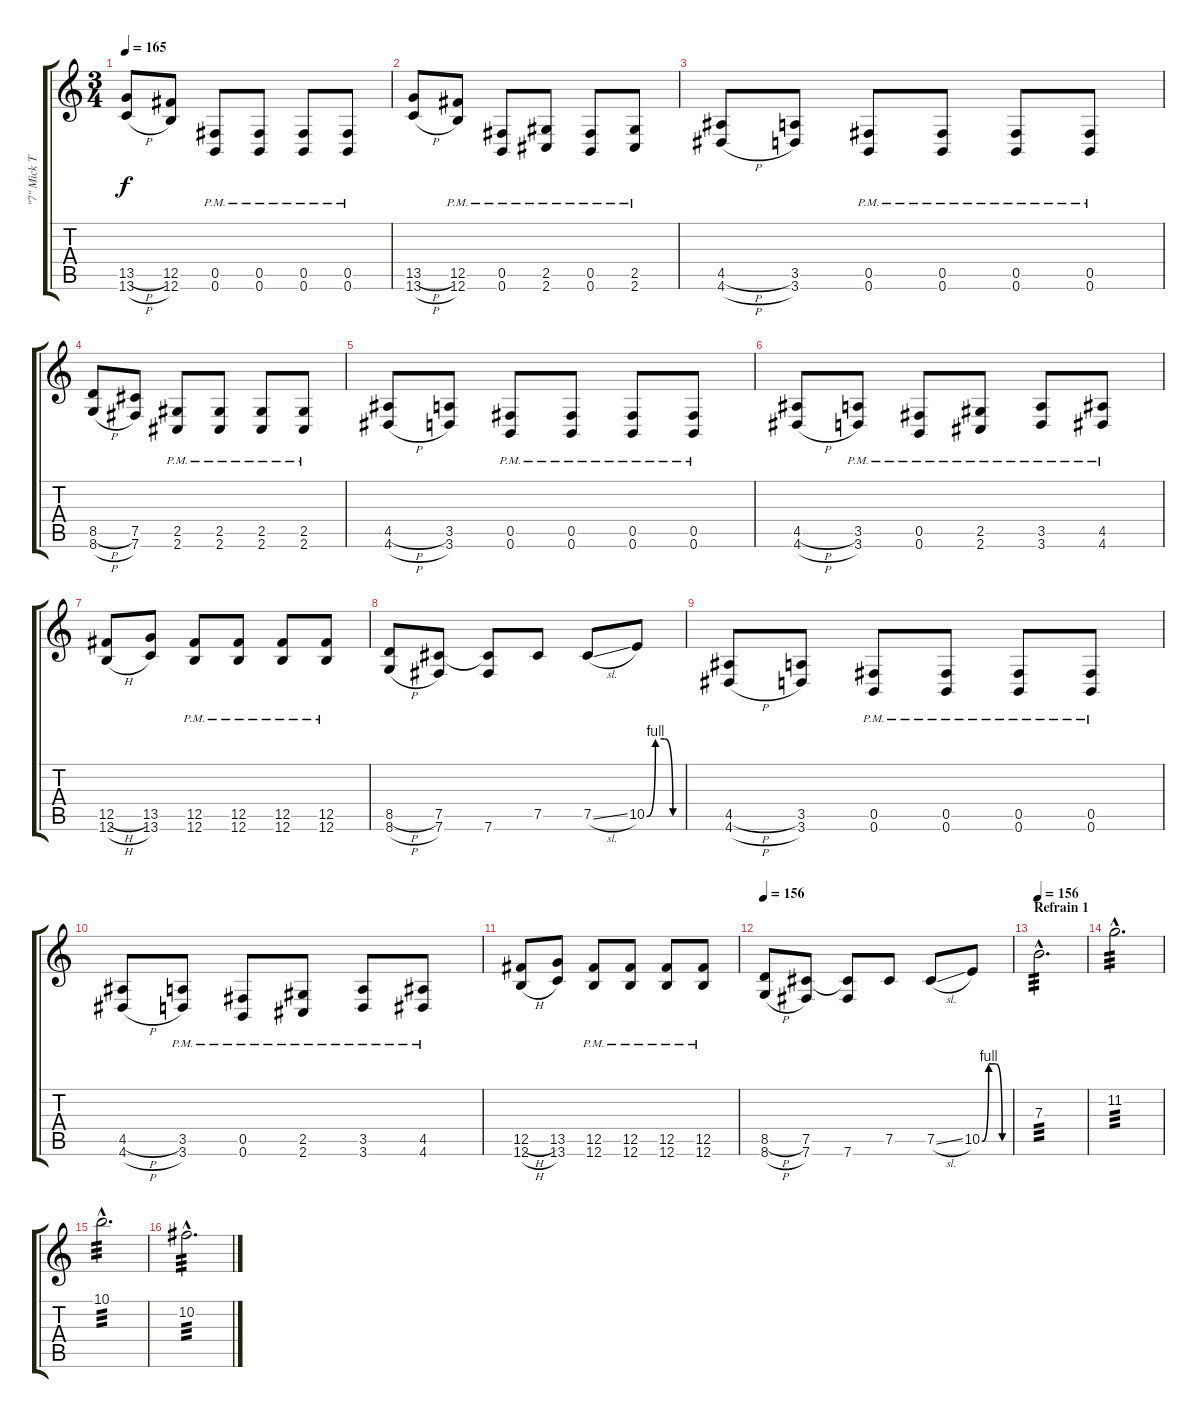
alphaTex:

\track ("\"7\" Mick Thompson (Guitar 1)" "\"7\" Mick T") {instrument distortionguitar}
\staff {score tabs}
\tuning (Db4 Ab3 E3 B2 Gb2 B1) {hide}
\ts (3 4)
\tempo 165
\clef g2
\ks c
(13.5{h} 13.6{h}).8{dy f} (12.5 12.6).8 (0.5{pm} 0.6).8 (0.5{pm} 0.6).8 (0.5{pm} 0.6).8 (0.5{pm} 0.6).8 |
(13.5{h} 13.6{h}).8 (12.5{pm} 12.6).8 (0.5{pm} 0.6).8 (2.5{pm} 2.6).8 (0.5{pm} 0.6).8 (2.5{pm} 2.6).8 |
(4.5{h} 4.6{h}).8 (3.5 3.6).8 (0.5{pm} 0.6).8 (0.5{pm} 0.6).8 (0.5{pm} 0.6).8 (0.5{pm} 0.6).8 |
(8.5{h} 8.6{h}).8 (7.5 7.6).8 (2.5{pm} 2.6).8 (2.5{pm} 2.6).8 (2.5{pm} 2.6).8 (2.5{pm} 2.6).8 |
(4.5{h} 4.6{h}).8 (3.5 3.6).8 (0.5{pm} 0.6).8 (0.5{pm} 0.6).8 (0.5{pm} 0.6).8 (0.5{pm} 0.6).8 |
(4.5{h} 4.6{h}).8 (3.5{pm} 3.6).8 (0.5{pm} 0.6).8 (2.5{pm} 2.6).8 (3.5{pm} 3.6).8 (4.5{pm} 4.6).8 |
(12.5{h} 12.6{h}).8 (13.5 13.6).8 (12.5{pm} 12.6).8 (12.5{pm} 12.6).8 (12.5{pm} 12.6).8 (12.5{pm} 12.6).8 |
(8.5{h} 8.6{h}).8 (7.5 7.6).8 (7.5{t} 7.6).8 7.5.8 7.5{sl}.8 10.5{be (custom 0 0 15 4 30 4 45 0 60 0)}.8 |
(4.5{h} 4.6{h}).8 (3.5 3.6).8 (0.5{pm} 0.6).8 (0.5{pm} 0.6).8 (0.5{pm} 0.6).8 (0.5{pm} 0.6).8 |
(4.5{h} 4.6{h}).8 (3.5{pm} 3.6).8 (0.5{pm} 0.6).8 (2.5{pm} 2.6).8 (3.5{pm} 3.6).8 (4.5{pm} 4.6).8 |
(12.5{h} 12.6{h}).8 (13.5 13.6).8 (12.5{pm} 12.6).8 (12.5{pm} 12.6).8 (12.5{pm} 12.6).8 (12.5{pm} 12.6).8 |
\tempo 156
(8.5{h} 8.6{h}).8 (7.5 7.6).8 (7.5{t} 7.6).8 7.5.8 7.5{sl}.8 10.5{be (custom 0 0 15 4 30 4 45 0 60 0)}.8 |
\section ("" "Refrain 1")
\tempo 156
7.3{hac}.2{d tp 3 volume 16 balance 15} |
11.2{hac}.2{d tp 3} |
10.1{hac}.2{d tp 3} |
10.2{hac}.2{d tp 3}
